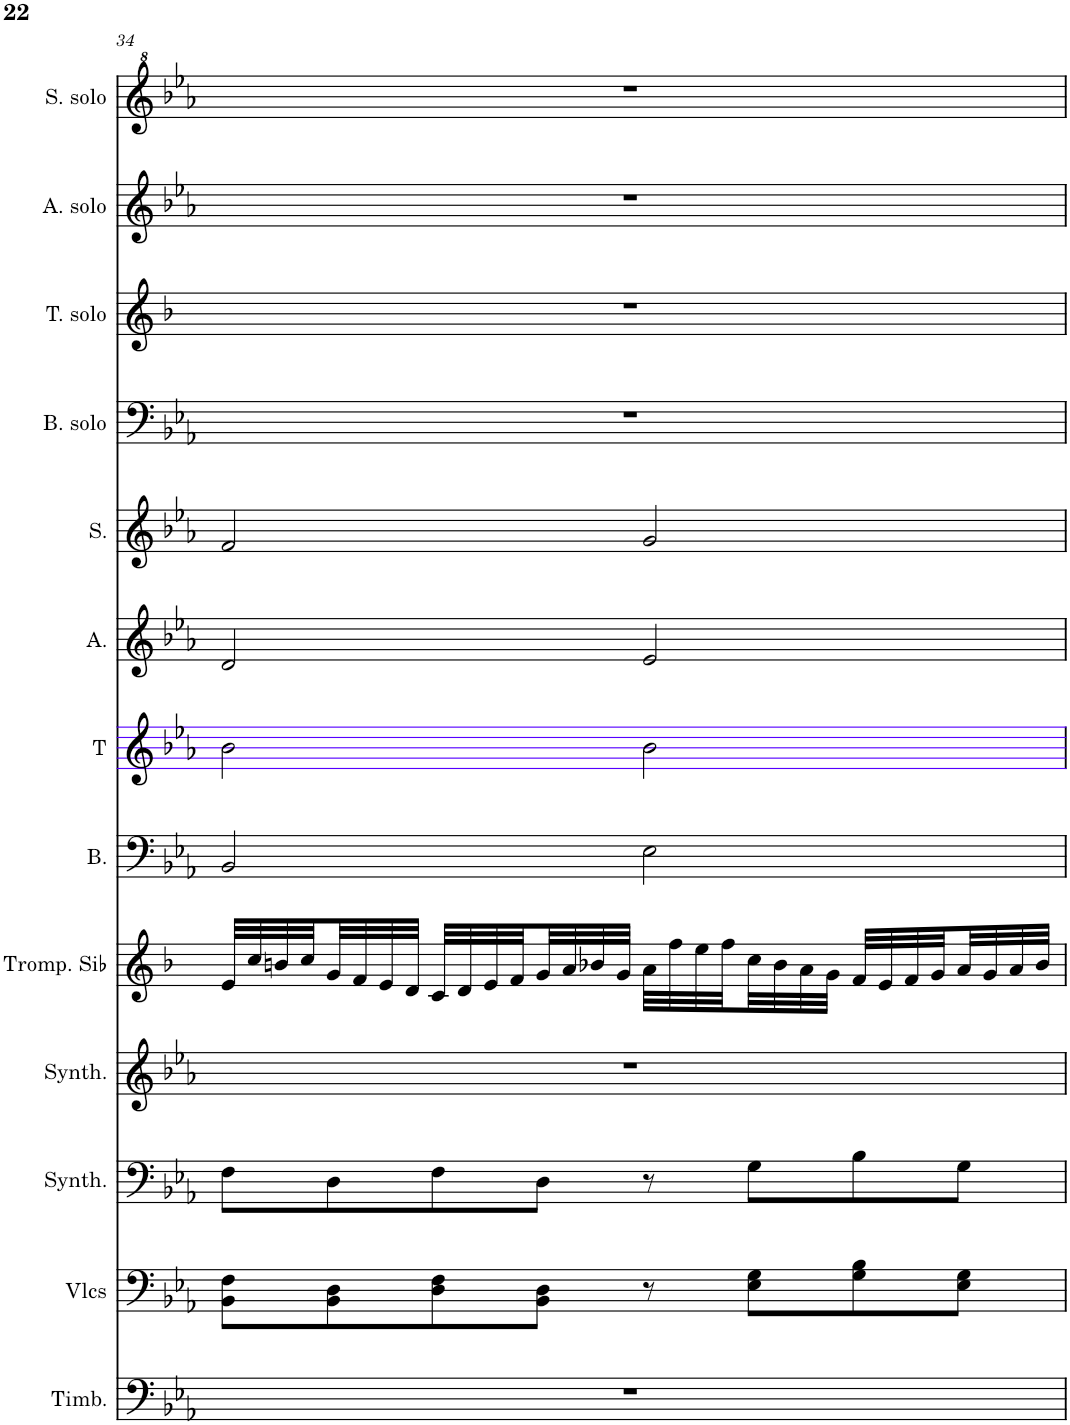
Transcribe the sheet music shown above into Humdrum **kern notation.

**kern	**kern	**kern	**kern	**kern	**kern	**kern	**kern	**kern	**kern	**kern	**kern	**kern
*part13	*part12	*part11	*part10	*part9	*part8	*part7	*part6	*part5	*part4	*part3	*part2	*part1
*staff13	*staff12	*staff11	*staff10	*staff9	*staff8	*staff7	*staff6	*staff5	*staff4	*staff3	*staff2	*staff1
*I"Timbales, Staff-1	*I"Violoncelles, D'Bass/Strings, etc	*I"Synthétiseur d'instruments à cordes, Synth strings, etc	*I"Synthétiseur d'instruments à cordes, Synth strings 2	*I"Trompette en Sib, 1st violins	*I"Basse	*I"Ténors	*I"Alto	*I"Soprano	*I"Bases Solo	*I"Ténor solo	*I"Alto solo	*I"Soprano Solo
*I'Timb.	*I'Vlcs	*I'Synth.	*I'Synth.	*I'Tromp. Sib	*I'B.	*I'T	*I'A.	*I'S.	*I'B. solo	*I'T. solo	*I'A. solo	*I'S. solo
!!LO:PB:g=z
*clefF4	*clefF4	*clefF4	*clefG2	*clefG2	*clefF4	*clefG2	*clefG2	*clefG2	*clefF4	*clefG2	*clefG2	*clefG^2
*	*	*	*	*Trd1c2	*	*	*	*	*	*Trd8c14	*	*
*k[b-e-a-]	*k[b-e-a-]	*k[b-e-a-]	*k[b-e-a-]	*k[b-]	*k[b-e-a-]	*k[b-e-a-]	*k[b-e-a-]	*k[b-e-a-]	*k[b-e-a-]	*k[b-]	*k[b-e-a-]	*k[b-e-a-]
*M4/4	*M4/4	*M4/4	*M4/4	*M4/4	*M4/4	*M4/4	*M4/4	*M4/4	*M4/4	*M4/4	*M4/4	*M4/4
=34	=34	=34	=34	=34	=34	=34	=34	=34	=34	=34	=34	=34
1r	8BB-\ 8F\L	8F\L	1r	32e/LLL	2BB-/	2b-\	2d/	2f/	1r	1r	1r	1r
.	.	.	.	32cc/	.	.	.	.	.	.	.	.
.	.	.	.	32bn/	.	.	.	.	.	.	.	.
.	.	.	.	32cc/	.	.	.	.	.	.	.	.
.	8BB-\ 8D\	8D\	.	32g/	.	.	.	.	.	.	.	.
.	.	.	.	32f/	.	.	.	.	.	.	.	.
.	.	.	.	32e/	.	.	.	.	.	.	.	.
.	.	.	.	32d/JJJ	.	.	.	.	.	.	.	.
.	8D\ 8F\	8F\	.	32c/LLL	.	.	.	.	.	.	.	.
.	.	.	.	32d/	.	.	.	.	.	.	.	.
.	.	.	.	32e/	.	.	.	.	.	.	.	.
.	.	.	.	32f/	.	.	.	.	.	.	.	.
.	8BB-\ 8D\J	8D\J	.	32g/	.	.	.	.	.	.	.	.
.	.	.	.	32a/	.	.	.	.	.	.	.	.
.	.	.	.	32b-X/	.	.	.	.	.	.	.	.
.	.	.	.	32g/JJJ	.	.	.	.	.	.	.	.
.	8r	8r	.	32a\LLL	2E-\	2b-\	2e-/	2g/	.	.	.	.
.	.	.	.	32ff\	.	.	.	.	.	.	.	.
.	.	.	.	32ee\	.	.	.	.	.	.	.	.
.	.	.	.	32ff\	.	.	.	.	.	.	.	.
.	8E-\ 8G\L	8G\L	.	32cc\	.	.	.	.	.	.	.	.
.	.	.	.	32b-\	.	.	.	.	.	.	.	.
.	.	.	.	32a\	.	.	.	.	.	.	.	.
.	.	.	.	32g\JJJ	.	.	.	.	.	.	.	.
.	8G\ 8B-\	8B-\	.	32f/LLL	.	.	.	.	.	.	.	.
.	.	.	.	32e/	.	.	.	.	.	.	.	.
.	.	.	.	32f/	.	.	.	.	.	.	.	.
.	.	.	.	32g/	.	.	.	.	.	.	.	.
.	8E-\ 8G\J	8G\J	.	32a/	.	.	.	.	.	.	.	.
.	.	.	.	32g/	.	.	.	.	.	.	.	.
.	.	.	.	32a/	.	.	.	.	.	.	.	.
.	.	.	.	32b-/JJJ	.	.	.	.	.	.	.	.
=	=	=	=	=	=	=	=	=	=	=	=	=
*-	*-	*-	*-	*-	*-	*-	*-	*-	*-	*-	*-	*-
